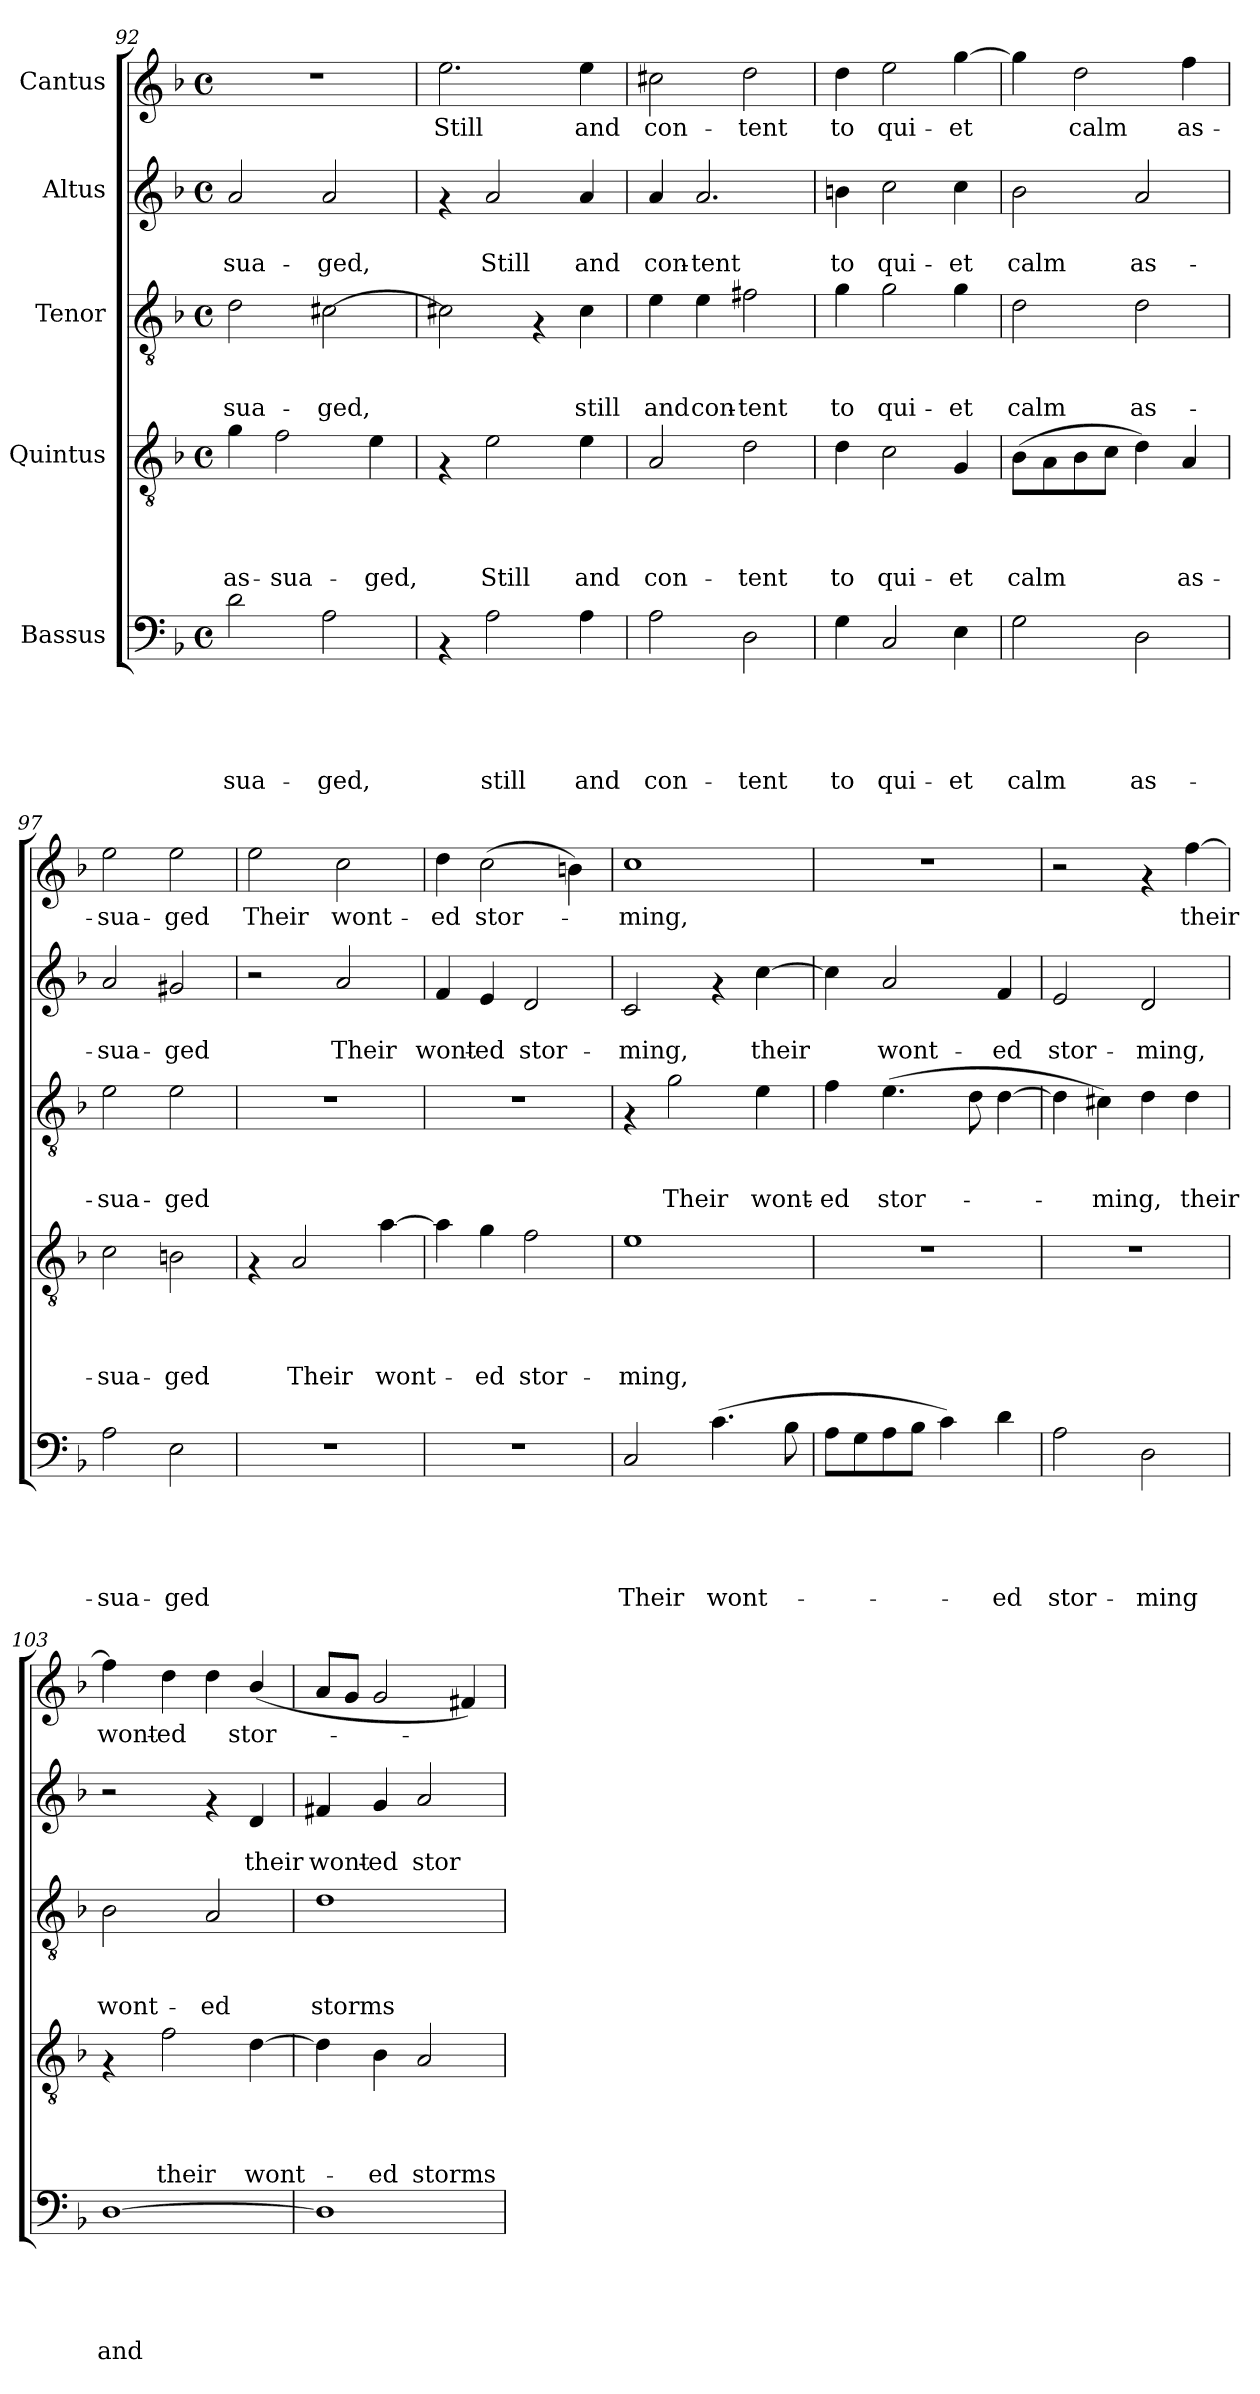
**kern	**text	**text	**text	**text	**text	**kern	**text	**text	**text	**text	**kern	**text	**text	**text	**kern	**text	**text	**kern	**text
*part5	*part5	*part5	*part5	*part5	*part5	*part4	*part4	*part4	*part4	*part4	*part3	*part3	*part3	*part3	*part2	*part2	*part2	*part1	*part1
*staff5	*staff5	*staff5	*staff5	*staff5	*staff5	*staff4	*staff4	*staff4	*staff4	*staff4	*staff3	*staff3	*staff3	*staff3	*staff2	*staff2	*staff2	*staff1	*staff1
*I"Bassus	*	*	*	*	*	*I"Quintus	*	*	*	*	*I"Tenor	*	*	*	*I"Altus	*	*	*I"Cantus	*
!!LO:PB:g=z
*clefF4	*	*	*	*	*	*clefGv2	*	*	*	*	*clefGv2	*	*	*	*clefG2	*	*	*clefG2	*
*k[b-]	*	*	*	*	*	*k[b-]	*	*	*	*	*k[b-]	*	*	*	*k[b-]	*	*	*k[b-]	*
*F:	*	*	*	*	*	*F:	*	*	*	*	*F:	*	*	*	*F:	*	*	*F:	*
*M4/4	*	*	*	*	*	*M4/4	*	*	*	*	*M4/4	*	*	*	*M4/4	*	*	*M4/4	*
*met(c)	*	*	*	*	*	*met(c)	*	*	*	*	*met(c)	*	*	*	*met(c)	*	*	*met(c)	*
=92	=92	=92	=92	=92	=92	=92	=92	=92	=92	=92	=92	=92	=92	=92	=92	=92	=92	=92	=92
!	!	!	!	!	!LO:LY:b	!	!	!	!	!LO:LY:b	!	!	!	!LO:LY:b	!	!	!LO:LY:b	!	!
2d\	.	.	.	.	-sua-	4g\	.	.	.	as-	2d\	.	.	-sua-	2a/	.	-sua-	1r	.
!	!	!	!	!	!	!	!	!	!	!LO:LY:b	!	!	!	!	!	!	!	!	!
.	.	.	.	.	.	2f\	.	.	.	-sua-	.	.	.	.	.	.	.	.	.
!	!	!	!	!	!LO:LY:b	!	!	!	!	!	!	!	!	!LO:LY:b	!	!	!LO:LY:b	!	!
2A\	.	.	.	.	-ged,	.	.	.	.	.	[>2c#X\	.	.	-ged,	2a/	.	-ged,	.	.
!	!	!	!	!	!	!	!	!	!	!LO:LY:b	!	!	!	!	!	!	!	!	!
.	.	.	.	.	.	4e\	.	.	.	-ged,	.	.	.	.	.	.	.	.	.
=93	=93	=93	=93	=93	=93	=93	=93	=93	=93	=93	=93	=93	=93	=93	=93	=93	=93	=93	=93
!	!	!	!	!	!	!	!	!	!	!	!	!	!	!	!	!	!	!	!LO:LY:b
4rAA	.	.	.	.	.	4rF	.	.	.	.	2c#X\]	.	.	.	4rf	.	.	2.ee\	Still
!	!	!	!	!	!LO:LY:b	!	!	!	!	!LO:LY:b	!	!	!	!	!	!	!LO:LY:b	!	!
2A\	.	.	.	.	still	2e\	.	.	.	Still	.	.	.	.	2a/	.	Still	.	.
.	.	.	.	.	.	.	.	.	.	.	4rF	.	.	.	.	.	.	.	.
!	!	!	!	!	!LO:LY:b	!	!	!	!	!LO:LY:b	!	!	!	!LO:LY:b	!	!	!LO:LY:b	!	!LO:LY:b
4A\	.	.	.	.	and	4e\	.	.	.	and	4c#\	.	.	still	4a/	.	and	4ee\	and
=94	=94	=94	=94	=94	=94	=94	=94	=94	=94	=94	=94	=94	=94	=94	=94	=94	=94	=94	=94
!	!	!	!	!	!LO:LY:b	!	!	!	!	!LO:LY:b	!	!	!	!LO:LY:b	!	!	!LO:LY:b	!	!LO:LY:b
2A\	.	.	.	.	con-	2A/	.	.	.	con-	4e\	.	.	and	4a/	.	con-	2cc#X\	con-
!	!	!	!	!	!	!	!	!	!	!	!	!	!	!LO:LY:b	!	!	!LO:LY:b	!	!
.	.	.	.	.	.	.	.	.	.	.	4e\	.	.	con-	2.a/	.	-tent	.	.
!	!	!	!	!	!LO:LY:b	!	!	!	!	!LO:LY:b	!	!	!	!LO:LY:b	!	!	!	!	!LO:LY:b
2D\	.	.	.	.	-tent	2d\	.	.	.	-tent	2f#X\	.	.	-tent	.	.	.	2dd\	-tent
=95	=95	=95	=95	=95	=95	=95	=95	=95	=95	=95	=95	=95	=95	=95	=95	=95	=95	=95	=95
!	!	!	!	!	!LO:LY:b	!	!	!	!	!LO:LY:b	!	!	!	!LO:LY:b	!	!	!LO:LY:b	!	!LO:LY:b
4G\	.	.	.	.	to	4d\	.	.	.	to	4g\	.	.	to	4bn\	.	to	4dd\	to
!	!	!	!	!	!LO:LY:b	!	!	!	!	!LO:LY:b	!	!	!	!LO:LY:b	!	!	!LO:LY:b	!	!LO:LY:b
2C/	.	.	.	.	qui-	2c\	.	.	.	qui-	2g\	.	.	qui-	2cc\	.	qui-	2ee\	qui-
!	!	!	!	!	!LO:LY:b	!	!	!	!	!LO:LY:b	!	!	!	!LO:LY:b	!	!	!LO:LY:b	!	!LO:LY:b
4E\	.	.	.	.	-et	4G/	.	.	.	-et	4g\	.	.	-et	4cc\	.	-et	[>4gg\	-et
=96	=96	=96	=96	=96	=96	=96	=96	=96	=96	=96	=96	=96	=96	=96	=96	=96	=96	=96	=96
!	!	!	!	!	!LO:LY:b	!	!	!	!	!LO:LY:b	!	!	!	!LO:LY:b	!	!	!LO:LY:b	!	!
2G\	.	.	.	.	calm	(>8B-\L	.	.	.	calm	2d\	.	.	calm	2b-\	.	calm	4gg\]	.
.	.	.	.	.	.	8A\	.	.	.	.	.	.	.	.	.	.	.	.	.
!	!	!	!	!	!	!	!	!	!	!	!	!	!	!	!	!	!	!	!LO:LY:b
.	.	.	.	.	.	8B-\	.	.	.	.	.	.	.	.	.	.	.	2dd\	calm
.	.	.	.	.	.	8c\J	.	.	.	.	.	.	.	.	.	.	.	.	.
!	!	!	!	!	!LO:LY:b	!	!	!	!	!	!	!	!	!LO:LY:b	!	!	!LO:LY:b	!	!
2D\	.	.	.	.	as-	4d\)	.	.	.	.	2d\	.	.	as-	2a/	.	as-	.	.
!	!	!	!	!	!	!	!	!	!	!LO:LY:b	!	!	!	!	!	!	!	!	!LO:LY:b
.	.	.	.	.	.	4A/	.	.	.	as-	.	.	.	.	.	.	.	4ff\	as-
=97	=97	=97	=97	=97	=97	=97	=97	=97	=97	=97	=97	=97	=97	=97	=97	=97	=97	=97	=97
!	!	!	!	!	!LO:LY:b	!	!	!	!	!LO:LY:b	!	!	!	!LO:LY:b	!	!	!LO:LY:b	!	!LO:LY:b
2A\	.	.	.	.	-sua-	2c\	.	.	.	-sua-	2e\	.	.	-sua-	2a/	.	-sua-	2ee\	-sua-
!	!	!	!	!	!LO:LY:b	!	!	!	!	!LO:LY:b	!	!	!	!LO:LY:b	!	!	!LO:LY:b	!	!LO:LY:b
2E\	.	.	.	.	-ged	2Bn\	.	.	.	-ged	2e\	.	.	-ged	2g#X/	.	-ged	2ee\	-ged
=98	=98	=98	=98	=98	=98	=98	=98	=98	=98	=98	=98	=98	=98	=98	=98	=98	=98	=98	=98
!	!	!	!	!	!	!	!	!	!	!	!	!	!	!	!	!	!	!	!LO:LY:b
1r	.	.	.	.	.	4rF	.	.	.	.	1r	.	.	.	2r	.	.	2ee\	Their
!	!	!	!	!	!	!	!	!	!	!LO:LY:b	!	!	!	!	!	!	!	!	!
.	.	.	.	.	.	2A/	.	.	.	Their	.	.	.	.	.	.	.	.	.
!	!	!	!	!	!	!	!	!	!	!	!	!	!	!	!	!	!LO:LY:b	!	!LO:LY:b
.	.	.	.	.	.	.	.	.	.	.	.	.	.	.	2a/	.	Their	2cc\	wont-
!	!	!	!	!	!	!	!	!	!	!LO:LY:b	!	!	!	!	!	!	!	!	!
.	.	.	.	.	.	[>4a\	.	.	.	wont-	.	.	.	.	.	.	.	.	.
!!LO:PB:g=z
=99	=99	=99	=99	=99	=99	=99	=99	=99	=99	=99	=99	=99	=99	=99	=99	=99	=99	=99	=99
!	!	!	!	!	!	!	!	!	!	!	!	!	!	!	!	!	!LO:LY:b	!	!LO:LY:b
1r	.	.	.	.	.	4a\]	.	.	.	.	1r	.	.	.	4f/	.	wont-	4dd\	-ed
!	!	!	!	!	!	!	!	!	!	!LO:LY:b	!	!	!	!	!	!	!LO:LY:b	!	!LO:LY:b
.	.	.	.	.	.	4g\	.	.	.	-ed	.	.	.	.	4e/	.	-ed	(>2cc\	stor-
!	!	!	!	!	!	!	!	!	!	!LO:LY:b	!	!	!	!	!	!	!LO:LY:b	!	!
.	.	.	.	.	.	2f\	.	.	.	stor-	.	.	.	.	2d/	.	stor-	.	.
.	.	.	.	.	.	.	.	.	.	.	.	.	.	.	.	.	.	4bn\)	.
=100	=100	=100	=100	=100	=100	=100	=100	=100	=100	=100	=100	=100	=100	=100	=100	=100	=100	=100	=100
!	!	!	!	!	!LO:LY:b	!	!	!	!	!LO:LY:b	!	!	!	!	!	!	!LO:LY:b	!	!LO:LY:b
2C/	.	.	.	.	Their	1e	.	.	.	-ming,	4rF	.	.	.	2c/	.	-ming,	1cc	-ming,
!	!	!	!	!	!	!	!	!	!	!	!	!	!	!LO:LY:b	!	!	!	!	!
.	.	.	.	.	.	.	.	.	.	.	2g\	.	.	Their	.	.	.	.	.
!	!	!	!	!	!LO:LY:b	!	!	!	!	!	!	!	!	!	!	!	!	!	!
(>4.c\	.	.	.	.	wont-	.	.	.	.	.	.	.	.	.	4rf	.	.	.	.
!	!	!	!	!	!	!	!	!	!	!	!	!	!	!LO:LY:b	!	!	!LO:LY:b	!	!
.	.	.	.	.	.	.	.	.	.	.	4e\	.	.	wont-	[>4cc\	.	their	.	.
8B-\	.	.	.	.	.	.	.	.	.	.	.	.	.	.	.	.	.	.	.
=101	=101	=101	=101	=101	=101	=101	=101	=101	=101	=101	=101	=101	=101	=101	=101	=101	=101	=101	=101
!	!	!	!	!	!	!	!	!	!	!	!	!	!	!LO:LY:b	!	!	!	!	!
8A\L	.	.	.	.	.	1r	.	.	.	.	4f\	.	.	-ed	4cc\]	.	.	1r	.
8G\	.	.	.	.	.	.	.	.	.	.	.	.	.	.	.	.	.	.	.
!	!	!	!	!	!	!	!	!	!	!	!	!	!	!LO:LY:b	!	!	!LO:LY:b	!	!
8A\	.	.	.	.	.	.	.	.	.	.	(>4.e\	.	.	stor-	2a/	.	wont-	.	.
8B-\J	.	.	.	.	.	.	.	.	.	.	.	.	.	.	.	.	.	.	.
4c\)	.	.	.	.	.	.	.	.	.	.	.	.	.	.	.	.	.	.	.
.	.	.	.	.	.	.	.	.	.	.	8d\	.	.	.	.	.	.	.	.
!	!	!	!	!	!LO:LY:b	!	!	!	!	!	!	!	!	!	!	!	!LO:LY:b	!	!
4d\	.	.	.	.	-ed	.	.	.	.	.	[>4d\	.	.	.	4f/	.	-ed	.	.
=102	=102	=102	=102	=102	=102	=102	=102	=102	=102	=102	=102	=102	=102	=102	=102	=102	=102	=102	=102
!	!	!	!	!	!LO:LY:b	!	!	!	!	!	!	!	!	!	!	!	!LO:LY:b	!	!
2A\	.	.	.	.	stor-	1r	.	.	.	.	4d\]	.	.	.	2e/	.	stor-	2r	.
!	!	!	!	!	!	!	!	!	!	!	!	!	!	!LO:LY:b	!	!	!	!	!
.	.	.	.	.	.	.	.	.	.	.	4c#X\)	.	.	-ming,	.	.	.	.	.
!	!	!	!	!	!LO:LY:b	!	!	!	!	!	!	!	!	!	!	!	!LO:LY:b	!	!
2D\	.	.	.	.	-ming	.	.	.	.	.	4d\	.	.	.	2d/	.	-ming,	4rf	.
!	!	!	!	!	!	!	!	!	!	!	!	!	!	!LO:LY:b	!	!	!	!	!LO:LY:b
.	.	.	.	.	.	.	.	.	.	.	4d\	.	.	their	.	.	.	[>4ff\	their
=103	=103	=103	=103	=103	=103	=103	=103	=103	=103	=103	=103	=103	=103	=103	=103	=103	=103	=103	=103
!	!	!	!	!	!LO:LY:b	!	!	!	!	!	!	!	!	!LO:LY:b	!	!	!	!	!LO:LY:b
[<1D	.	.	.	.	and	4rF	.	.	.	.	2B-\	.	.	wont-	2r	.	.	4ff\]	wont-
!	!	!	!	!	!	!	!	!	!	!LO:LY:b	!	!	!	!	!	!	!	!	!LO:LY:b
.	.	.	.	.	.	2f\	.	.	.	their	.	.	.	.	.	.	.	4dd\	-ed
!	!	!	!	!	!	!	!	!	!	!	!	!	!	!LO:LY:b	!	!	!	!	!
.	.	.	.	.	.	.	.	.	.	.	2A/	.	.	-ed	4rf	.	.	4dd\	.
!	!	!	!	!	!	!	!	!	!	!LO:LY:b	!	!	!	!	!	!	!LO:LY:b	!	!LO:LY:b
.	.	.	.	.	.	[<4d\	.	.	.	wont-	.	.	.	.	4d/	.	their	(<4b-/	stor-
!!LO:LB:g=z
=104	=104	=104	=104	=104	=104	=104	=104	=104	=104	=104	=104	=104	=104	=104	=104	=104	=104	=104	=104
!	!	!	!	!	!	!	!	!	!	!	!	!	!	!LO:LY:b	!	!	!LO:LY:b	!	!
1D]	.	.	.	.	.	4d\]	.	.	.	.	1d	.	.	storms	4f#X/	.	wont-	8a/L	.
.	.	.	.	.	.	.	.	.	.	.	.	.	.	.	.	.	.	8g/J	.
!	!	!	!	!	!	!	!	!	!	!LO:LY:b	!	!	!	!	!	!	!LO:LY:b	!	!
.	.	.	.	.	.	4B-\	.	.	.	-ed	.	.	.	.	4g/	.	-ed	2g/	.
!	!	!	!	!	!	!	!	!	!	!LO:LY:b	!	!	!	!	!	!	!LO:LY:b	!	!
.	.	.	.	.	.	2A/	.	.	.	storms	.	.	.	.	2a/	.	stor-	.	.
.	.	.	.	.	.	.	.	.	.	.	.	.	.	.	.	.	.	4f#X/)	.
=	=	=	=	=	=	=	=	=	=	=	=	=	=	=	=	=	=	=	=
*-	*-	*-	*-	*-	*-	*-	*-	*-	*-	*-	*-	*-	*-	*-	*-	*-	*-	*-	*-
